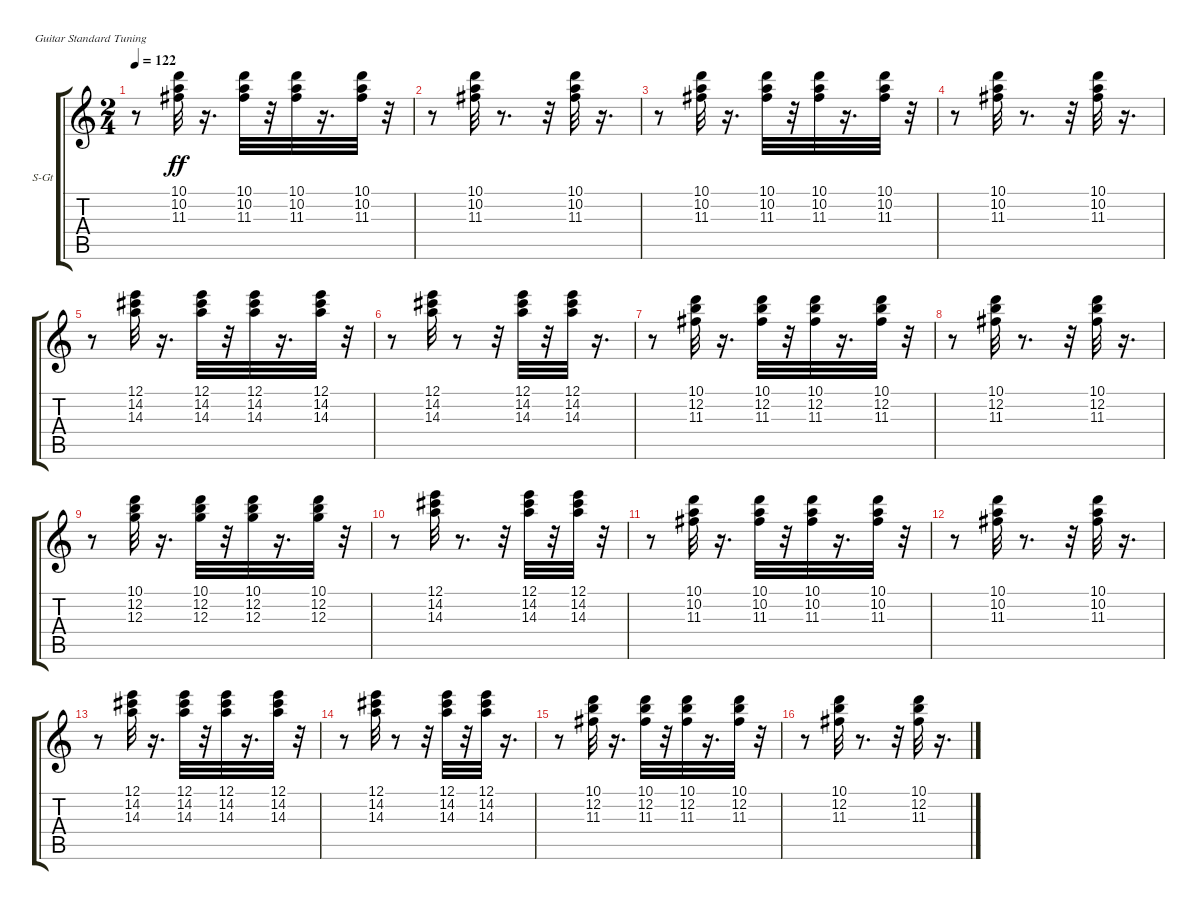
\bracketExtendMode groupsimilarinstruments
\firstSystemTrackNameOrientation horizontal
\otherSystemsTrackNameOrientation horizontal
\track ("Гитара 2" "S-Gt") {instrument rockorgan}
\staff {score tabs}
\tuning (E4 B3 G3 D3 A2 E2)
\displaytranspose 12
\ts (2 4)
\tempo 122
\clef g2
\ks c
r.8{dy ff} (10.1 10.2 11.3).32 r.16{d} (10.1 10.2 11.3).32 r.32 (10.1 10.2 11.3).32 r.16{d} (10.1 10.2 11.3).32 r.32 |
r.8 (10.1 10.2 11.3).32 r.8{d} r.32 (10.1 10.2 11.3).32 r.16{d} |
r.8 (10.1 10.2 11.3).32 r.16{d} (10.1 10.2 11.3).32 r.32 (10.1 10.2 11.3).32 r.16{d} (10.1 10.2 11.3).32 r.32 |
r.8 (10.1 10.2 11.3).32 r.8{d} r.32 (10.1 10.2 11.3).32 r.16{d} |
r.8 (12.1 14.2 14.3).32 r.16{d} (12.1 14.2 14.3).32 r.32 (12.1 14.2 14.3).32 r.16{d} (12.1 14.2 14.3).32 r.32 |
r.8 (12.1 14.2 14.3).32 r.8 r.32 (12.1 14.2 14.3).32 r.32 (12.1 14.2 14.3).32 r.16{d} |
r.8 (10.1 12.2 11.3).32 r.16{d} (10.1 12.2 11.3).32 r.32 (10.1 12.2 11.3).32 r.16{d} (10.1 12.2 11.3).32 r.32 |
r.8 (10.1 12.2 11.3).32 r.8{d} r.32 (10.1 12.2 11.3).32 r.16{d} |
r.8 (10.1 12.2 12.3).32 r.16{d} (10.1 12.2 12.3).32 r.32 (10.1 12.2 12.3).32 r.16{d} (10.1 12.2 12.3).32 r.32 |
r.8 (12.1 14.2 14.3).32 r.8{d} r.32 (12.1 14.2 14.3).32 r.32 (12.1 14.2 14.3).32 r.32 |
r.8 (10.1 10.2 11.3).32 r.16{d} (10.1 10.2 11.3).32 r.32 (10.1 10.2 11.3).32 r.16{d} (10.1 10.2 11.3).32 r.32 |
r.8 (10.1 10.2 11.3).32 r.8{d} r.32 (10.1 10.2 11.3).32 r.16{d} |
r.8 (12.1 14.2 14.3).32 r.16{d} (12.1 14.2 14.3).32 r.32 (12.1 14.2 14.3).32 r.16{d} (12.1 14.2 14.3).32 r.32 |
r.8 (12.1 14.2 14.3).32 r.8 r.32 (12.1 14.2 14.3).32 r.32 (12.1 14.2 14.3).32 r.16{d} |
r.8 (10.1 12.2 11.3).32 r.16{d} (10.1 12.2 11.3).32 r.32 (10.1 12.2 11.3).32 r.16{d} (10.1 12.2 11.3).32 r.32 |
r.8 (10.1 12.2 11.3).32 r.8{d} r.32 (10.1 12.2 11.3).32 r.16{d}
